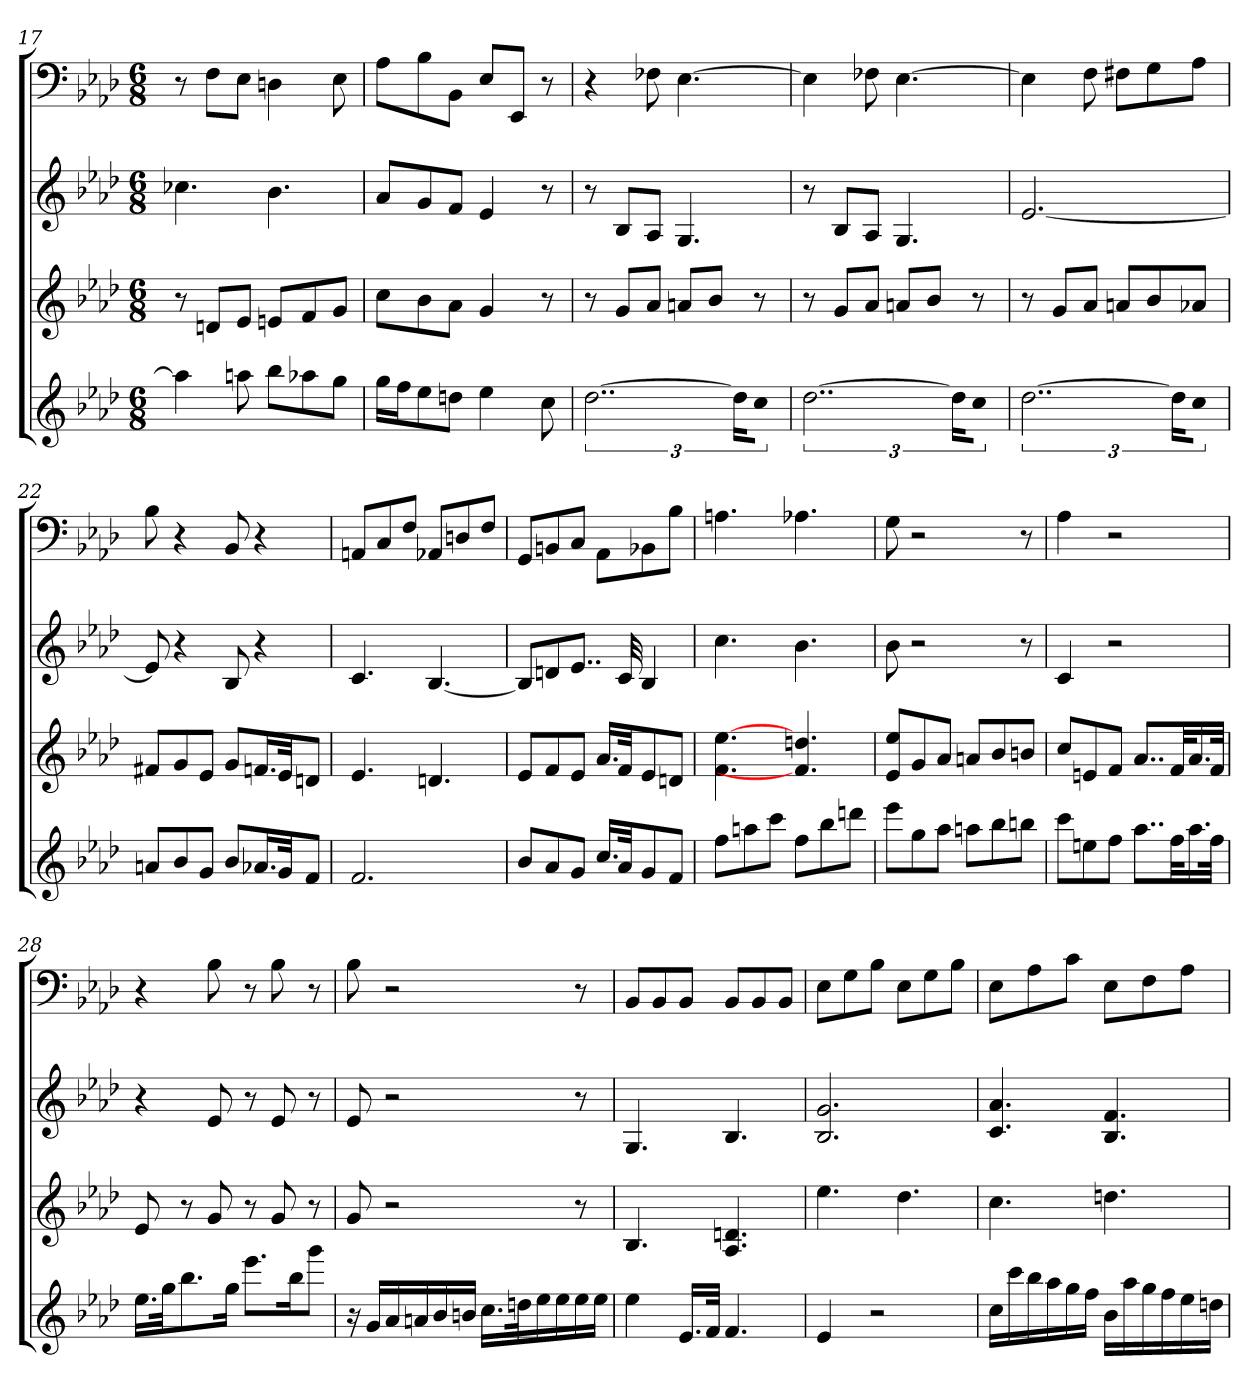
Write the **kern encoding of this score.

**kern	**kern	**kern	**kern
*part4	*part3	*part2	*part1
*staff4	*staff3	*staff2	*staff1
*k[b-e-a-d-]	*k[b-e-a-d-]	*k[b-e-a-d-]	*k[b-e-a-d-]
*A-:	*A-:	*A-:	*A-:
*M6/8	*M6/8	*M6/8	*M6/8
=17	=17	=17	=17
4aa-]	8r	4.cc-X	8r
.	8dnL	.	8FL
8aan	8e-J	.	8E-J
8bb-L	8enL	4.b-	4Dn
8aa-X	8f	.	.
8ggJ	8gJ	.	8E-
=18	=18	=18	=18
16ggLL	8ccL	8a-L	8A-L
16ffJ	.	.	.
8ee-	8b-	8g	8B-
8ddnJ	8a-J	8fJ	8BB-J
4ee-	4g	4e-	8E-L
.	.	.	8EE-J
8cc	8r	8r	8r
=19	=19	=19	=19
[3..dd-	8r	8r	4r
.	8gL	8B-L	.
.	8a-J	8A-J	8F-X
.	8anL	4.G	[4.E-
.	8b-J	.	.
24dd-KL]	.	.	.
8ccJ	8r	.	.
=20	=20	=20	=20
[3..dd-	8r	8r	4E-]
.	8gL	8B-L	.
.	8a-J	8A-J	8F-X
.	8anL	4.G	[4.E-
.	8b-J	.	.
24dd-KL]	.	.	.
8ccJ	8r	.	.
=21	=21	=21	=21
[3..dd-	8r	[2.e-	4E-]
.	8gL	.	.
.	8a-J	.	8F
.	8anL	.	8F#XL
.	8b-	.	8G
24dd-KL]	.	.	.
8ccJ	8a-XJ	.	8A-J
=22	=22	=22	=22
8anL	8f#XL	8e-]	8B-
8b-	8g	4r	4r
8gJ	8e-J	.	.
8b-L	8gL	8B-	8BB-
16.a-XL	16.fnL	4r	4r
32gJk	32e-Jk	.	.
8fJ	8dnJ	.	.
=23	=23	=23	=23
2.f	4.e-	4.c	8AAnL
.	.	.	8C
.	.	.	8FJ
.	4.dn	[4.B-	8AA-XL
.	.	.	8Dn
.	.	.	8FJ
=24	=24	=24	=24
8b-L	8e-L	8B-L]	8GGL
8a-	8f	8dn	8BBn
8gJ	8e-J	8..e-J	8CJ
16.ccLL	16.a-LL	.	8AA-L
32a-Jk	32fJk	32c	.
8g	8e-	4B-	8BB-X
8fJ	8dnJ	.	8B-J
=25	=25	=25	=25
8ffL	4.f [4.ee-	4.cc	4.An
8aan	.	.	.
8cccJ	.	.	.
8ffL	4.f] 4.ddn	4.b-	4.A-X
8bb-	.	.	.
8dddnJ	.	.	.
=26	=26	=26	=26
8eee-L	8e- 8ee-L	8b-	8G
8gg	8g	2r	2r
8aa-J	8a-J	.	.
8aanL	8anL	.	.
8bb-	8b-	.	.
8bbnJ	8bnJ	8r	8r
=27	=27	=27	=27
8cccL	8ccL	4c	4A-
8een	8en	.	.
8ffJ	8fJ	2r	2r
8..aa-L	8..a-L	.	.
32ffKL	32fKL	.	.
16.aa-	16.a-	.	.
32ffJJk	32fJJk	.	.
=28	=28	=28	=28
16.ee-LL	8e-	4r	4r
32ggJk	.	.	.
8.bb-	8r	.	.
.	8g	8e-	8B-
16ggJk	.	.	.
8.eee-L	8r	8r	8r
.	8g	8e-	8B-
16bb-K	.	.	.
8gggJ	8r	8r	8r
=29	=29	=29	=29
16r	8g	8e-	8B-
16gLL	.	.	.
16a-	2r	2r	2r
16an	.	.	.
16b-	.	.	.
16bnJJ	.	.	.
16.ccLL	.	.	.
32ddnK	.	.	.
16ee-	.	.	.
16ee-	.	.	.
16ee-	8r	8r	8r
16ee-JJ	.	.	.
=30	=30	=30	=30
4ee-	4.B-	4.G	8BB-L
.	.	.	8BB-
16.e-LL	.	.	8BB-J
32fJJk	.	.	.
4.f	4.A- 4.dn	4.B-	8BB-L
.	.	.	8BB-
.	.	.	8BB-J
=31	=31	=31	=31
4e-	4.ee-	2.B- 2.g	8E-L
.	.	.	8G
2r	.	.	8B-J
.	4.dd-	.	8E-L
.	.	.	8G
.	.	.	8B-J
=32	=32	=32	=32
16ccLL	4.cc	4.c 4.a-	8E-L
16ccc	.	.	.
16bb-	.	.	8A-
16aa-	.	.	.
16gg	.	.	8cJ
16ffJJ	.	.	.
16b-LL	4.ddn	4.B- 4.f	8E-L
16aa-	.	.	.
16gg	.	.	8F
16ff	.	.	.
16ee-	.	.	8A-J
16ddnJJ	.	.	.
=	=	=	=
*-	*-	*-	*-
